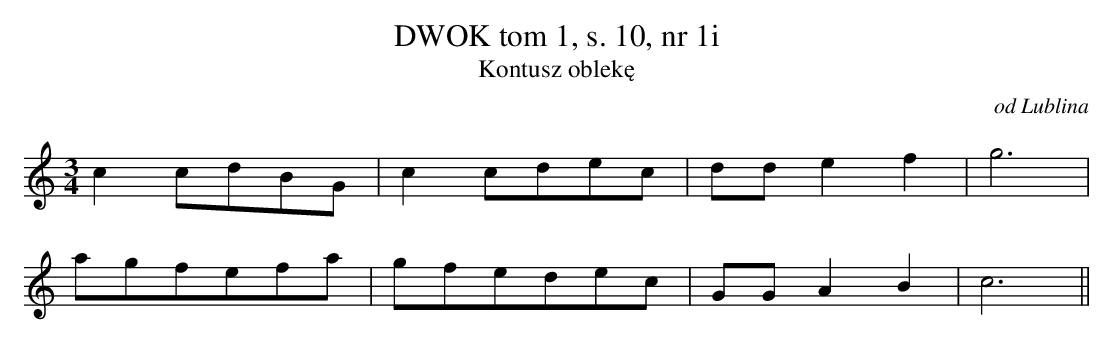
X:1
T: DWOK tom 1, s. 10, nr 1i
T: Kontusz oblekę
O: od Lublina
M: 3/4
L: 1/8
K: C
c2cdBG | c2cdec | dde2f2 | g6 |
agfefa | gfedec | GGA2B2 | c6||
